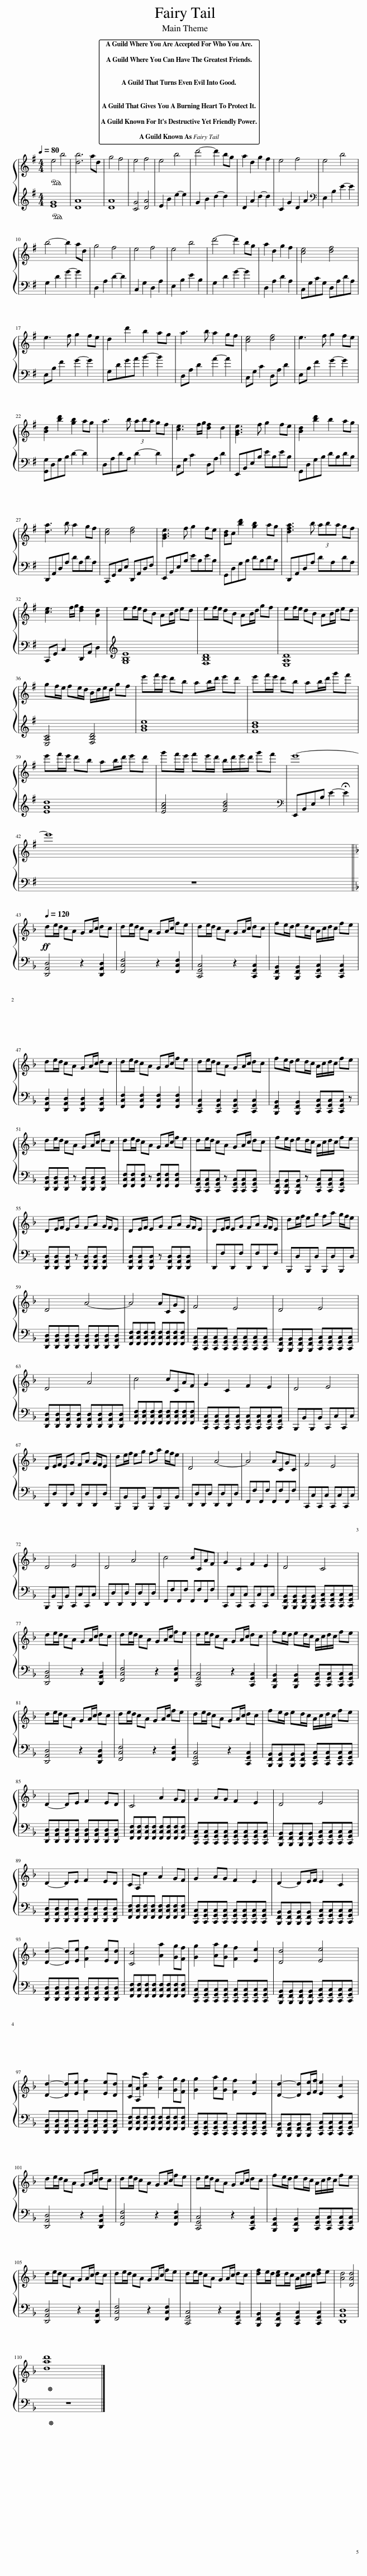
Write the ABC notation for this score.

X:1
%%score { 1 | 2 }
L:1/8
Q:1/4=80
M:4/4
I:linebreak $
K:G
V:1 treble
V:2 treble
V:1
!ped! e4!ped! b4 | [db]6 ad | g4 f4 | e4 f4 | e4 b4 | %5
 d'4- d'2 bg | a2 d2 g2 f2 | e4 f4 | e4 b4 |$ b4- b2 ad | %10
 g4 f4 | e4 f4 | e4 b4 | d'4- d'2 bg | a2 d2 g2 f2 | %15
 [ce]4 [df]4 |$ e3 f g2 fe | d2 d'2 b2 ag | a3 b a2 gf | [ce]4 [df]4 | %20
 e3 f g2 fe |$ [Bd]2 [bd']2 [gb]2 ag | a3 b (3aba gf | [ce]3 f/g/ [df]2 d2 | [GBe]3 f g2 fe | %25
 [Bd]2 [bd']2 b2 ag |$ [da]3 b a2 gf | [ce]4 [df]4 | [GBe]3 f g2 fe | [Bd]c [bd']2 [gb]2 ag | %30
 [dfa]3 b (3aba gf |$ [ce]3 f/g/ [df]2 [Ad]2 | ef/e/ dB AB/d/ ed | ef/e/ dB AB/d/ gf | ef/e/ dB AB/d/ ed |$ %35
 gf/e/ fe/d/ B/d/e/d/ gf | e'f'/e'/ d'b ab/d'/ e'd' | e'f'/e'/ d'b ab/d'/ g'f' |$ e'f'/e'/ d'b ab/d'/ e'd' | g'f'/e'/ f'e'/d'/ b/d'/e'/d'/ g'f' | %40
 e'8- |$ e'8 ||$[K:F][Q:1/4=120]!ff! de/d/ cA GA/c/ dc | de/d/ cA GA/c/ fe | de/d/ cA GA/c/ dc | %45
 fe/d/ ed/c/ A/c/d/c/ fe |$ de/d/ cA GA/c/ dc | de/d/ cA GA/c/ fe | de/d/ cA GA/c/ dc | fe/d/ ed/c/ A/c/d/c/ fe |$ %50
 de/d/ cA GA/c/ dc | de/d/ cA GA/c/ fe | de/d/ cA GA/c/ dc | fe/d/ ed/c/ A/c/d/c/ fe |$ DE/F/ EG FA G/F/E | %55
 DE/F/ EG FA G/F/E | DE/F/ EG FA G/F/E | de/f/ eg fa g/f/e |$ D4 A4- | A4 ACGC | %60
 F4 E4 | D4 E4 |$ D4 A4 | c4 cCAF | G2 C2 F2 E2 | %65
 D4 E4 |$ DE/F/ EG FA G/F/E | de/f/ eg fa g/f/e | D4 A4- | A4 ACGC | %70
 F4 E4 |$ D4 E4 | D4 A4 | c4 cCAF | G2 C2 F2 E2 | %75
 D4 C4 |$ de/d/ cA GA/c/ dc | de/d/ cA GA/c/ fe | de/d/ cA GA/c/ dc | fe/d/ ed/c/ A/c/d/c/ fe |$ %80
 de/d/ cA GA/c/ dc | de/d/ cA GA/c/ fe | de/d/ cA GA/c/ dc | fe/d/ ed/c/ A/c/d/c/ fe |$ D2- DE F2 ED | %85
 C4 A2 GF | G2 AG F2 E2 | D4 E4 |$ D2- DE F2 ED | CA, c2 A2 GF | %90
 G2 AG F2 E2 | D2- DE/F/ E2 C2 |$ [Dd]2- [Dd][Ee] [Ff]2 [Ee][Dd] | [Cc]4 [Aa]2 [Gg][Ff] | [Gg]2 [Aa][Gg] [Ff]2 [Ee]2 | %95
 [Dd]4 [Ee]4 |$ [Dd]2- [Dd][Ee] [Ff]2 [Ee][Dd] | [Cc][A,A] [cc']2 [Aa]2 [Gg][Ff] | [Gg]2 [Aa][Gg] [Ff]2 [Ee]2 | [Dd]2- [Dd][Ee]/[Ff]/ [Ee]2 [Cc]2 |$ %100
 de/d/ cA GA/c/ dc | de/d/ cA GA/c/ fe | de/d/ cA GA/c/ dc | fe/d/ ed/c/ A/c/d/c/ fe |$ de/d/ cA GA/c/ dc | %105
 de/d/ cA GA/c/ fe | de/d/ cA GA/c/ dc | [df]e/d/ [ce]d/c/ A/c/d/c/ [df]e | [Ad]4 [DAd]4 |$ [dad']8!ped-up! |] %110
V:2
 [EG]8 | [DA]8 | [DA]8 | [CG]4 [DA]4 | E2 B2 e2- e2 | %5
 G2 B2 d2- d2 | D2 A2 d2- d2 | C2 G2 D2 A2 |[K:bass] E,2 B,2 E2- E2 |$ G,2 D2 G2- G2 | %10
 D,2 A,2 D2- D2 | C,2 G,2 D,2 A,2 | E,2 B,2 E2 B,2 | G,2 D2 G2- G2 | D,2 A,2 D2 A,2 | %15
 C,G,CG, D,A,DA, |$ E,B, F2 G2- G2 | G,DGA B2- B2 | D,A, D2 A2- A2 | C,G, C2 D,A, D2 | %20
 E,B, F2 G2- G2 |$ [G,,G,]D,G,B, D2- D2 | D,A,DA, D2- D2 | C,G, C2 D,A, D2 | E,,B,,E,B, EB,EB, | %25
 G,,D,G,B, DB,DB, |$ D,,A,,D,A, DA,DA, | C,,G,,C,E, D,,A,,D,F, | E,,B,,E,B, EB,EB, | G,,D,G,B, DB,DB, | %30
 D,,A,,D,A, DA,DA, |$ C,,G,, C,2 D,,A,, D,2 | [G,B,E]8 | [F,B,D]8 | [E,A,D]8 |$ %35
 [E,A,C]4 [F,B,D]4 | [GBe]8 | [FBd]8 |$ [EAd]8 | [EAc]4 [FBd]4 | %40
[K:bass] E,,B,,E,B, E2- !fermata!E2 |$ z8 ||$[K:F] [D,,A,,D,]4 z2 [D,,A,,D,]2 | [F,,C,F,]4 z2 [F,,C,F,]2 | [C,,G,,C,]4 z2 [C,,G,,C,]2 | %45
 [B,,,F,,B,,]2 [B,,,F,,B,,]2 [C,,G,,C,]2 [C,,G,,C,]2 |$ [D,,A,,D,]2 [D,,A,,D,]2 [D,,A,,D,]2 [D,,A,,D,]2 | [F,,C,F,]2 [F,,C,F,]2 [F,,C,F,]2 [F,,C,F,]2 | [C,,G,,C,]2 [C,,G,,C,]2 [C,,G,,C,]2 [C,,G,,C,]2 | [B,,,F,,B,,]2 [B,,,F,,B,,]2 [C,,G,,C,][C,,G,,C,][C,,G,,C,] z |$ %50
 [D,,A,,D,][D,,A,,D,][D,,A,,D,] z [D,,A,,D,][D,,A,,D,][D,,A,,D,] x | [F,,C,F,][F,,C,F,][F,,C,F,] z [F,,C,F,][F,,C,F,][F,,C,F,] x | [C,,G,,C,][C,,G,,C,][C,,G,,C,] z [C,,G,,C,][C,,G,,C,][C,,G,,C,] x | [B,,,F,,B,,][B,,,F,,B,,][B,,,F,,B,,] z [C,,G,,C,][C,,G,,C,][C,,G,,C,] x |$ [D,,A,,D,][D,,A,,D,][D,,A,,D,] z [D,,A,,D,][D,,A,,D,][D,,A,,D,] x | %55
 [D,,A,,D,][D,,A,,D,][D,,A,,D,] z [D,,A,,D,][D,,A,,D,][D,,A,,D,] x | D,,F,D,,F, D,,F,D,,F, | B,,,D,B,,,D, B,,,D,B,,,D, |$ [D,,A,,D,][D,,A,,D,][D,,A,,D,][D,,A,,D,] [D,,A,,D,][D,,A,,D,][D,,A,,D,][D,,A,,D,] | [F,,C,F,][F,,C,F,][F,,C,F,][F,,C,F,] [F,,C,F,][F,,C,F,][F,,C,F,][F,,C,F,] | %60
 [C,,G,,C,][C,,G,,C,][C,,G,,C,][C,,G,,C,] [C,,G,,C,][C,,G,,C,][C,,G,,C,][C,,G,,C,] | [B,,,F,,B,,][B,,,F,,B,,][B,,,F,,B,,][B,,,F,,B,,] [C,,G,,C,][C,,G,,C,][C,,G,,C,][C,,G,,C,] |$ [D,,A,,D,][D,,A,,D,][D,,A,,D,][D,,A,,D,] [D,,A,,D,][D,,A,,D,][D,,A,,D,][D,,A,,D,] | [F,,C,F,][F,,C,F,][F,,C,F,][F,,C,F,] [F,,C,F,][F,,C,F,][F,,C,F,][F,,C,F,] | [C,,G,,C,][C,,G,,C,][C,,G,,C,][C,,G,,C,] [C,,G,,C,][C,,G,,C,][C,,G,,C,][C,,G,,C,] | %65
 B,,,B,,B,,,B,, C,,C,C,,C, |$ D,,D,D,,D, D,,D,D,,D, | B,,,B,,B,,,B,, B,,,B,,B,,,B,, | D,,D,D,,D, D,,D,D,,D, | F,,F,F,,F, F,,F,F,,F, | %70
 C,,C,C,,C, C,,C,C,,C, |$ B,,,B,,B,,,B,, C,,C,C,,C, | D,,D,D,,D, D,,D,D,,D, | F,,F,F,,F, F,,F,F,,F, | C,,C,C,,C, C,,C,C,,C, | %75
 [B,,,F,,B,,][B,,,F,,B,,][B,,,F,,B,,][B,,,F,,B,,] [C,,G,,C,][C,,G,,C,][C,,G,,C,][C,,G,,C,] |$ [D,,A,,D,]4 z2 [D,,A,,D,]2 | [F,,C,F,]4 z2 [F,,C,F,]2 | [C,,G,,C,]4 z2 [C,,G,,C,]2 | [B,,,F,,B,,]2 [B,,,F,,B,,]2 [C,,G,,C,][C,,G,,C,][C,,G,,C,][C,,G,,C,] |$ %80
 [D,,A,,D,]4 z2 [D,,A,,D,]2 | [F,,C,F,]4 z2 [F,,C,F,]2 | [C,,G,,C,]4 z2 [C,,G,,C,]2 | [B,,,F,,B,,][B,,,F,,B,,][B,,,F,,B,,][B,,,F,,B,,] [C,,G,,C,][C,,G,,C,][C,,G,,C,][C,,G,,C,] |$ [D,,A,,D,][D,,A,,D,][D,,A,,D,][D,,A,,D,] [D,,A,,D,][D,,A,,D,][D,,A,,D,][D,,A,,D,] | %85
 [F,,C,F,][F,,C,F,][F,,C,F,][F,,C,F,] [F,,C,F,][F,,C,F,][F,,C,F,][F,,C,F,] | [C,,G,,C,][C,,G,,C,][C,,G,,C,][C,,G,,C,] [C,,G,,C,][C,,G,,C,][C,,G,,C,][C,,G,,C,] | [B,,,F,,B,,][B,,,F,,B,,][B,,,F,,B,,][B,,,F,,B,,] [C,,G,,C,][C,,G,,C,][C,,G,,C,][C,,G,,C,] |$ [D,,A,,D,][D,,A,,D,][D,,A,,D,][D,,A,,D,] [D,,A,,D,][D,,A,,D,][D,,A,,D,][D,,A,,D,] | [F,,C,F,][F,,C,F,][F,,C,F,][F,,C,F,] [F,,C,F,][F,,C,F,][F,,C,F,][F,,C,F,] | %90
 [C,,G,,C,][C,,G,,C,][C,,G,,C,][C,,G,,C,] [C,,G,,C,][C,,G,,C,][C,,G,,C,][C,,G,,C,] | [B,,,F,,B,,][B,,,F,,B,,][B,,,F,,B,,][B,,,F,,B,,] [C,,G,,C,][C,,G,,C,][C,,G,,C,][C,,G,,C,] |$ [D,,A,,D,][D,,A,,D,][D,,A,,D,][D,,A,,D,] [D,,A,,D,][D,,A,,D,][D,,A,,D,][D,,A,,D,] | [F,,C,F,][F,,C,F,][F,,C,F,][F,,C,F,] [F,,C,F,][F,,C,F,][F,,C,F,][F,,C,F,] | [C,,G,,C,][C,,G,,C,][C,,G,,C,][C,,G,,C,] [C,,G,,C,][C,,G,,C,][C,,G,,C,][C,,G,,C,] | %95
 [B,,,F,,B,,][B,,,F,,B,,][B,,,F,,B,,][B,,,F,,B,,] [C,,G,,C,][C,,G,,C,][C,,G,,C,][C,,G,,C,] |$ [D,,A,,D,][D,,A,,D,][D,,A,,D,][D,,A,,D,] [D,,A,,D,][D,,A,,D,][D,,A,,D,][D,,A,,D,] | [F,,C,F,][F,,C,F,][F,,C,F,][F,,C,F,] [F,,C,F,][F,,C,F,][F,,C,F,][F,,C,F,] | [C,,G,,C,][C,,G,,C,][C,,G,,C,][C,,G,,C,] [C,,G,,C,][C,,G,,C,][C,,G,,C,][C,,G,,C,] | [B,,,F,,B,,][B,,,F,,B,,][B,,,F,,B,,][B,,,F,,B,,] [C,,G,,C,][C,,G,,C,][C,,G,,C,][C,,G,,C,] |$ %100
 [D,,A,,D,]4 z2 [D,,A,,D,]2 | [F,,C,F,]4 z2 [F,,C,F,]2 | [C,,G,,C,]4 z2 [C,,G,,C,]2 | [B,,,F,,B,,]2 [B,,,F,,B,,]2 [C,,G,,C,][C,,G,,C,][C,,G,,C,][C,,G,,C,] |$ [D,,A,,D,]4 z2 [D,,A,,D,]2 | %105
 [F,,C,F,]4 z2 [F,,C,F,]2 | [C,,G,,C,]4 z2 [C,,G,,C,]2 | [B,,,F,,B,,]2 [B,,,F,,B,,]2 [C,,G,,C,]2 [C,,G,,C,]2 | [D,,A,,D,]8 |$ z8 |] %110
